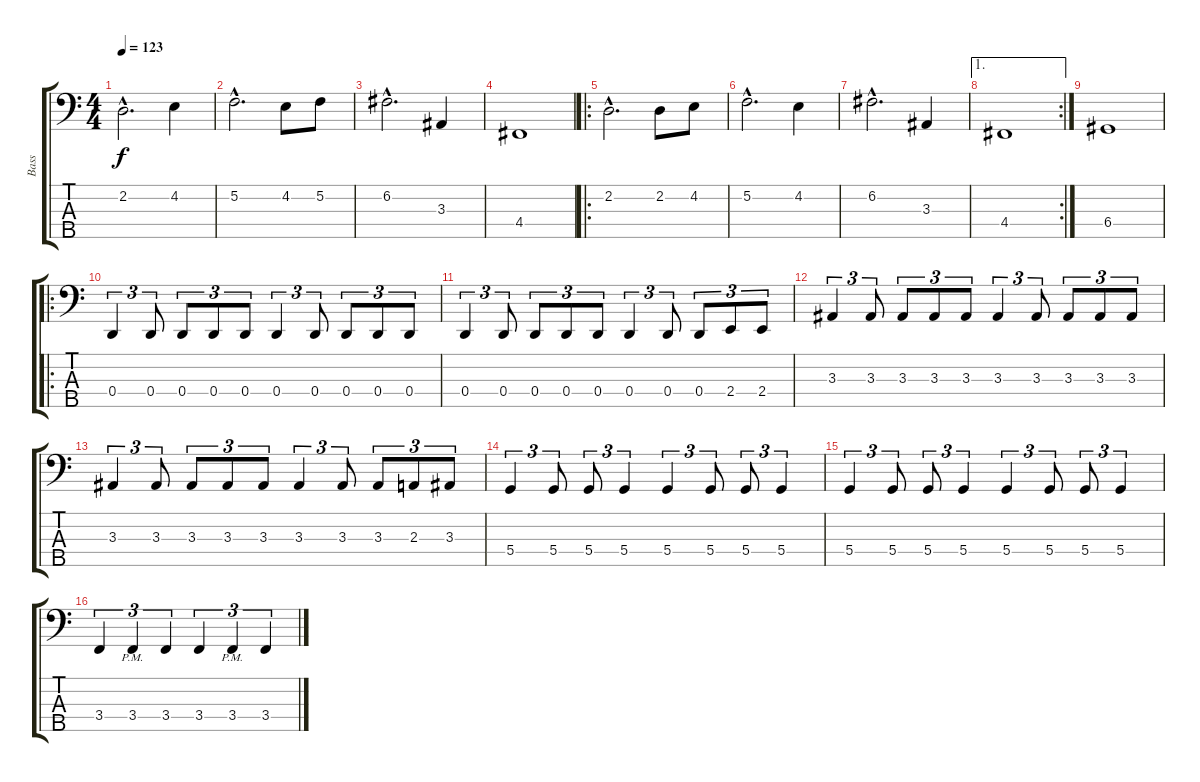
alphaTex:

\track ("Bass" "Bass") {instrument slapbass2}
\staff {score tabs}
\tuning (F2 C2 G1 D1 A0) {hide}
\ts (4 4)
\tempo 123
\clef f4
\ks c
2.2{hac}.2{d dy f instrument slapbass2} 4.2.4 |
5.2{hac}.2{d} 4.2.8 5.2.8 |
6.2{hac}.2{d} 3.3.4 |
4.4.1 |
\ro
2.2{hac}.2{d} 2.2.8 4.2.8 |
5.2{hac}.2{d} 4.2.4 |
6.2{hac}.2{d} 3.3.4 |
\ae 1
\rc 2
4.4.1 |
6.4.1 |
\ro
0.4.4{tu (3 2)} 0.4.8{tu (3 2)} 0.4.8{tu (3 2)} 0.4.8{tu (3 2)} 0.4.8{tu (3 2)} 0.4.4{tu (3 2)} 0.4.8{tu (3 2)} 0.4.8{tu (3 2)} 0.4.8{tu (3 2)} 0.4.8{tu (3 2)} |
0.4.4{tu (3 2)} 0.4.8{tu (3 2)} 0.4.8{tu (3 2)} 0.4.8{tu (3 2)} 0.4.8{tu (3 2)} 0.4.4{tu (3 2)} 0.4.8{tu (3 2)} 0.4.8{tu (3 2)} 2.4.8{tu (3 2)} 2.4.8{tu (3 2)} |
3.3.4{tu (3 2)} 3.3.8{tu (3 2)} 3.3.8{tu (3 2)} 3.3.8{tu (3 2)} 3.3.8{tu (3 2)} 3.3.4{tu (3 2)} 3.3.8{tu (3 2)} 3.3.8{tu (3 2)} 3.3.8{tu (3 2)} 3.3.8{tu (3 2)} |
3.3.4{tu (3 2)} 3.3.8{tu (3 2)} 3.3.8{tu (3 2)} 3.3.8{tu (3 2)} 3.3.8{tu (3 2)} 3.3.4{tu (3 2)} 3.3.8{tu (3 2)} 3.3.8{tu (3 2)} 2.3.8{tu (3 2)} 3.3.8{tu (3 2)} |
5.4.4{tu (3 2)} 5.4.8{tu (3 2)} 5.4.8{tu (3 2)} 5.4.4{tu (3 2)} 5.4.4{tu (3 2)} 5.4.8{tu (3 2)} 5.4.8{tu (3 2)} 5.4.4{tu (3 2)} |
5.4.4{tu (3 2)} 5.4.8{tu (3 2)} 5.4.8{tu (3 2)} 5.4.4{tu (3 2)} 5.4.4{tu (3 2)} 5.4.8{tu (3 2)} 5.4.8{tu (3 2)} 5.4.4{tu (3 2)} |
3.4.4{tu (3 2)} 3.4{pm}.4{tu (3 2)} 3.4.4{tu (3 2)} 3.4.4{tu (3 2)} 3.4{pm}.4{tu (3 2)} 3.4.4{tu (3 2)}
